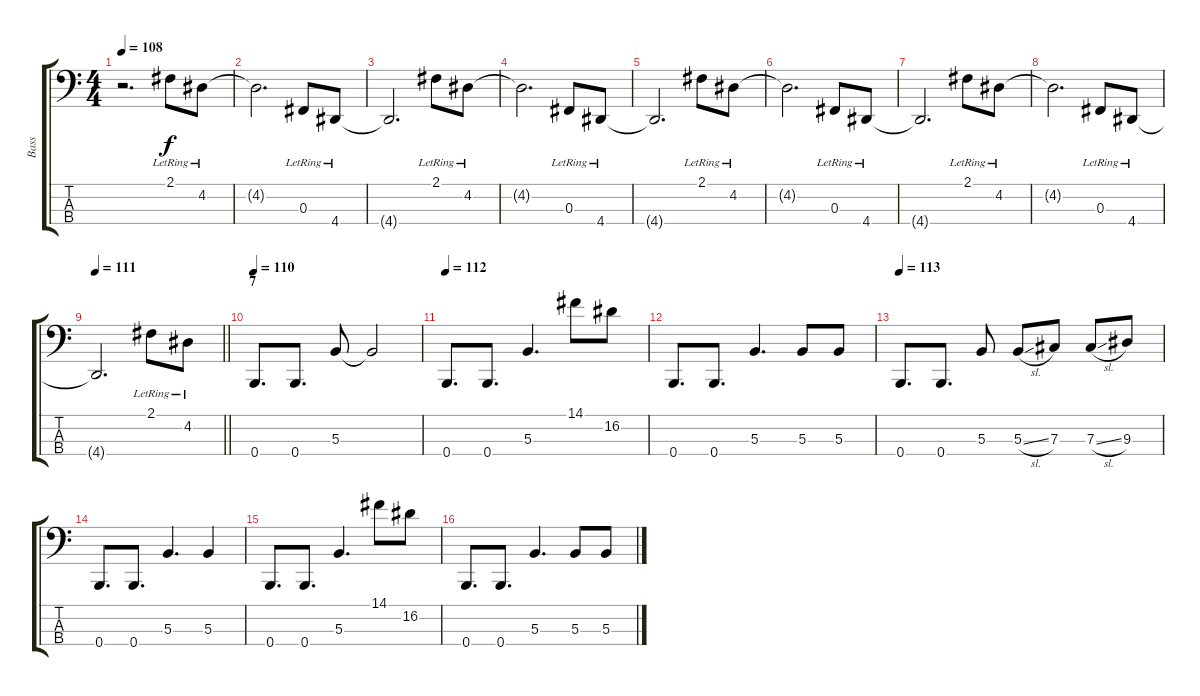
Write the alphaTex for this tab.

\track ("Bass" "Bass") {instrument electricbasspick}
\staff {score tabs}
\tuning (E2 B1 Gb1 B0) {hide}
\ts (4 4)
\tempo 108
\clef f4
\ks c
r.2{d dy f} 2.1{lr}.8 4.2{lr}.8 |
4.2{t}.2{d} 0.3{lr}.8 4.4{lr}.8 |
4.4{t}.2{d} 2.1{lr}.8 4.2{lr}.8 |
4.2{t}.2{d} 0.3{lr}.8 4.4{lr}.8 |
4.4{t}.2{d} 2.1{lr}.8 4.2{lr}.8 |
4.2{t}.2{d} 0.3{lr}.8 4.4{lr}.8 |
4.4{t}.2{d} 2.1{lr}.8 4.2{lr}.8 |
4.2{t}.2{d} 0.3{lr}.8 4.4{lr}.8 |
\tempo 111
\barLineRight lightlight
4.4{t}.2{d} 2.1{lr}.8 4.2{lr}.8 |
\section ("" "7")
\tempo 110
0.4.8{d} 0.4.8{d} 5.3.8 5.3{t}.2 |
\tempo 112
0.4.8{d} 0.4.8{d} 5.3.4{d} 14.1.8 16.2.8 |
0.4.8{d} 0.4.8{d} 5.3.4{d} 5.3.8 5.3.8 |
\tempo 113
0.4.8{d} 0.4.8{d} 5.3.8 5.3{sl}.8 7.3.8 7.3{sl}.8 9.3.8 |
0.4.8{d} 0.4.8{d} 5.3.4{d} 5.3.4 |
0.4.8{d} 0.4.8{d} 5.3.4{d} 14.1.8 16.2.8 |
0.4.8{d} 0.4.8{d} 5.3.4{d} 5.3.8 5.3.8
